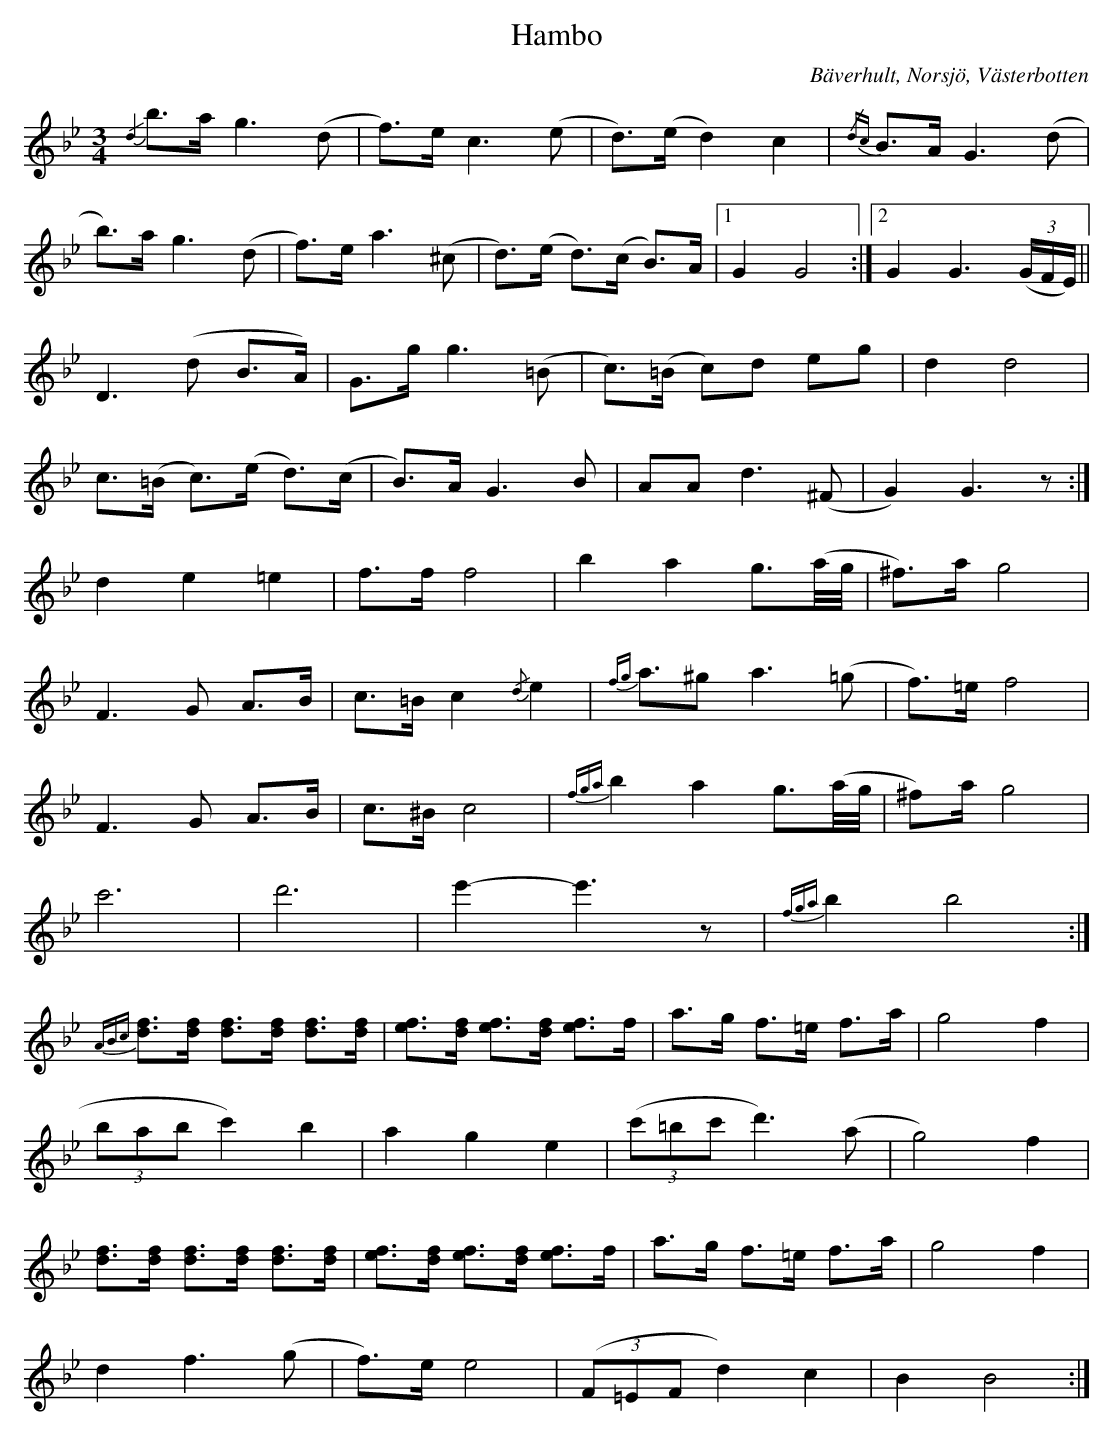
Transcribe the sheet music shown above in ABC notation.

X:1
T:Hambo
O:Bäverhult, Norsjö, Västerbotten
M:3/4
L:1/8
K:Gm
{/d2} b3/2a/2 g3 (d|f3/)e/2 c3 (e|d3/2)(e/2 d2) c2|{/dc}B3/2A/2 G3 (d|
b3/2)a/2 g3 (d|f3/2)e/2 a3 (^c|d3/2)(e/2 d3/2)(c/2 B3/2)A/2|1 G2 G4:|2 G2 G3 ((3G/2F/2E/2)#||
D3 (d B3/2A/2)|G3/2g/2 g3 (=B |c3/2)(=B/2 c)d eg|d2 d4|
c3/2(=B/2 c3/2)(e/2 d3/2)(c/2|B3/2)A/2 G3 B|AA d3 (^F|G2) G3 z:|
d2 e2 =e2|f3/2f/2 f4|b2 a2 g3/2(a/4g/4|^f3/2)a/2 g4|
F3 G A3/2B/2|c3/2=B/2 c2 {/d}e2|{fg}a3/2^g a3 (=g|f3/2)=e/2 f4|
F3 G A3/2B/2|c3/2^B/2 c4|{fga}b2 a2 g3/2(a/4g/4|^f)a/2 g4|
c'6|d'6|e'2-e'3z|{fga}b2 b4:|
{ABc}[df]3/2[df]/2 [df]3/2[df]/2 [df]3/2[df]/2|[ef]3/2[df]/2 [ef]3/2[df]/2 [ef]3/2f/2|a3/2g/2 f3/2=e/2 f3/2a/2| g4 f2|
(3bab c'2) b2|a2 g2 e2|((3c'=bc' d'3) (a|g4) f2|
[df]3/2[df]/2 [df]3/2[df]/2 [df]3/2[df]/2|[ef]3/2[df]/2 [ef]3/2[df]/2 [ef]3/2f/2|a3/2g/2 f3/2=e/2 f3/2a/2| g4 f2|
d2 f3 (g|f3/2)e/2 e4|((3F=EF d2) c2|B2 B4:|
